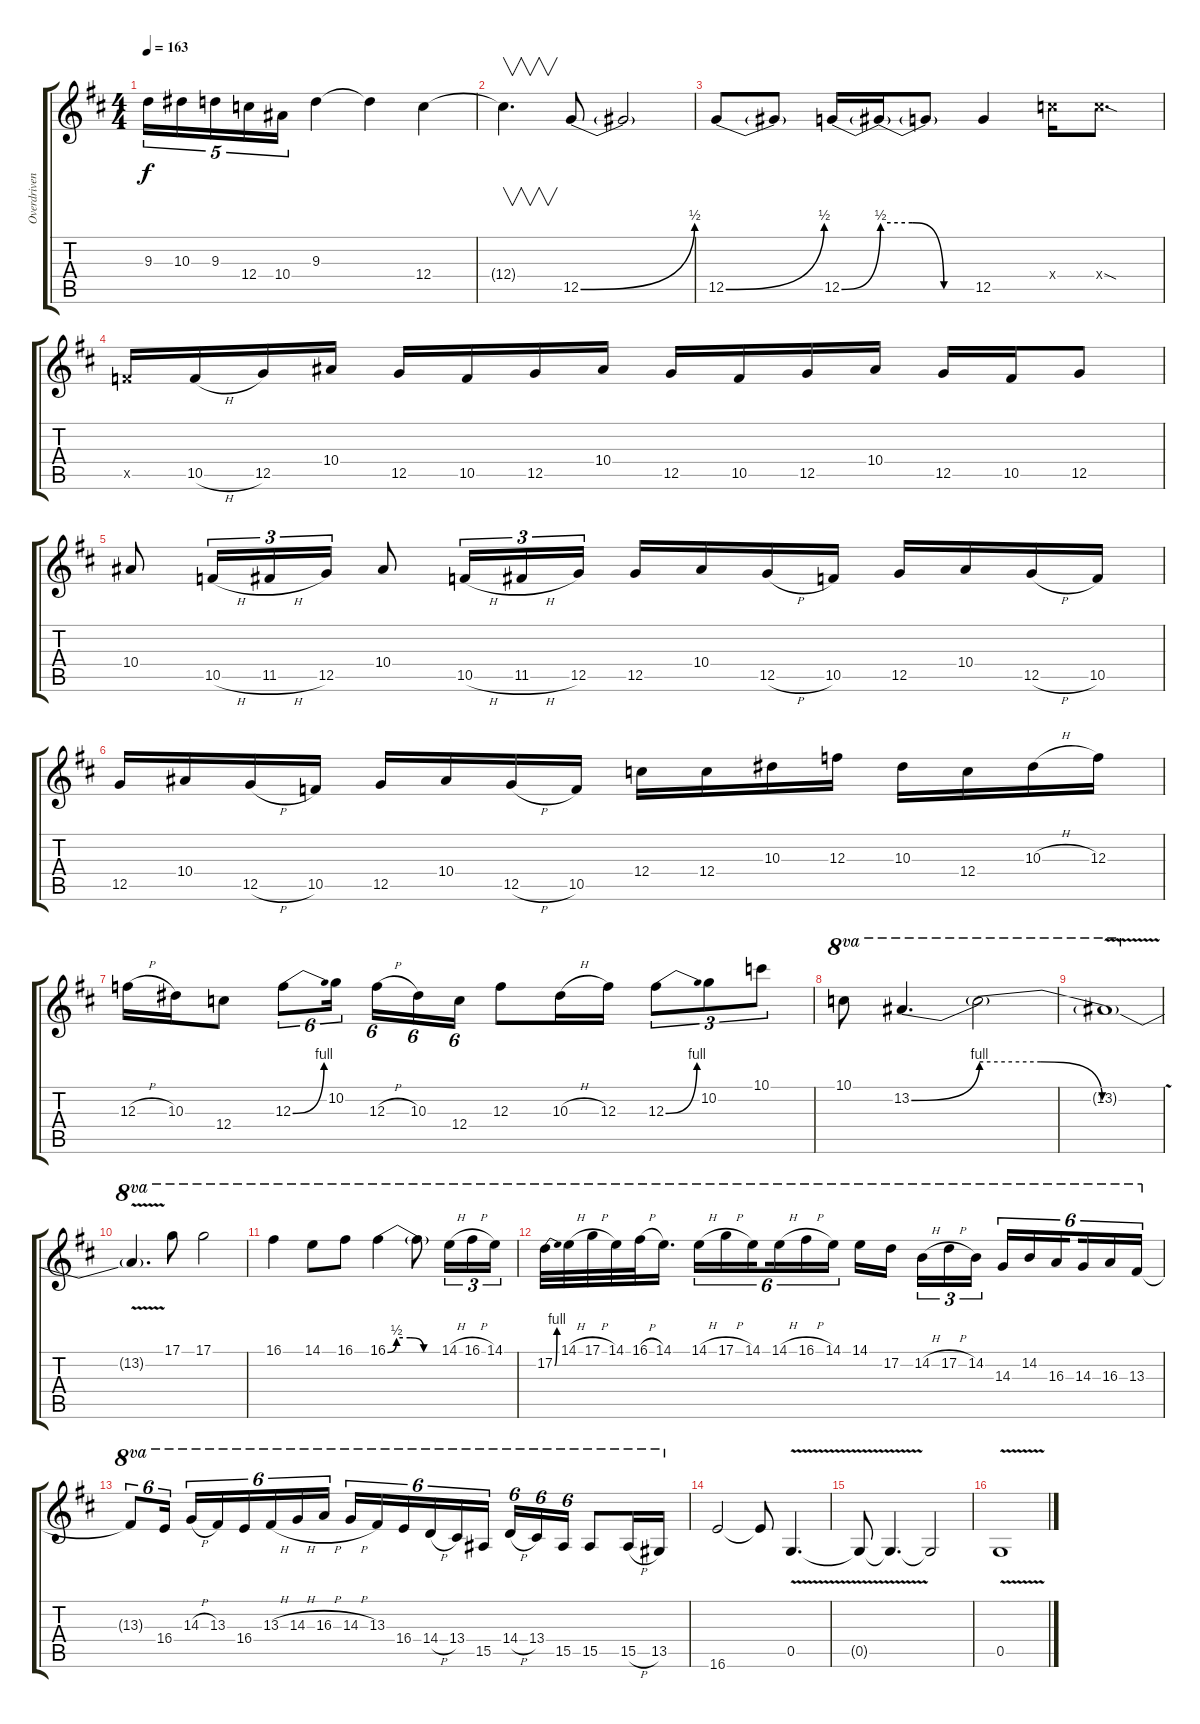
\track ("Overdriven" "Overdriven") {instrument overdrivenguitar}
\staff {score tabs}
\tuning (D4 A3 F3 C3 G2 C2) {hide}
\ts (4 4)
\tempo 163
\clef g2
\ks d
9.3.16{tu (5 4) dy f} 10.3.16{tu (5 4)} 9.3.16{tu (5 4)} 12.4.16{tu (5 4)} 10.4.16{tu (5 4)} 9.3.4 9.3{t}.4 12.4.4 |
12.4{t}.4{v d} 12.5{be (bend 0 0 60 2)}.8 12.5{t}.2 |
12.5{be (bend 0 0 60 2)}.8 12.5{t}.8 12.5{be (bend 0 0 60 2)}.16 12.5{be (custom 0 2 20 2 40 0 60 0) t}.16 12.5{t}.8 12.5.4 12.4{x}.16 12.4{sod x}.8{d} |
10.5{x}.16 10.5{h}.16 12.5.16 10.4.16 12.5.16 10.5.16 12.5.16 10.4.16 12.5.16 10.5.16 12.5.16 10.4.16 12.5.16 10.5.16 12.5.8 |
10.4.8 10.5{h}.16{tu (3 2)} 11.5{h}.16{tu (3 2)} 12.5.16{tu (3 2)} 10.4.8 10.5{h}.16{tu (3 2)} 11.5{h}.16{tu (3 2)} 12.5.16{tu (3 2)} 12.5.16 10.4.16 12.5{h}.16 10.5.16 12.5.16 10.4.16 12.5{h}.16 10.5.16 |
12.5.16 10.4.16 12.5{h}.16 10.5.16 12.5.16 10.4.16 12.5{h}.16 10.5.16 12.4.16 12.4.16 10.3.16 12.3.16 10.3.16 12.4.16 10.3{h}.16 12.3.16 |
12.3{h}.16 10.3.16 12.4.8 12.3{be (bend 0 0 60 4)}.8{tu (6 4)} 10.2.16{tu (6 4) beam splitsecondary} 12.3{h}.16{tu (6 4)} 10.3.16{tu (6 4)} 12.4.16{tu (6 4)} 12.3.8 10.3{h}.16 12.3.16 12.3{be (bend 0 0 60 4)}.8{tu (3 2)} 10.2.8{tu (3 2)} 10.1.8{tu (3 2)} |
10.1.8{ot 8va} 13.2{be (bend 0 0 60 4)}.4{d ot 8va} 13.2{be (custom 0 4 20 4 40 0 60 0) t}.2{ot 8va} |
13.2{v t}.1{ot 8va} |
13.2{t}.4{d ot 8va} 17.1.8{ot 8va} 17.1.2{ot 8va} |
16.1.4{ot 8va} 14.1.8{ot 8va} 16.1.8{ot 8va} 16.1{be (custom 0 0 10 2 25 2 40 0 60 0)}.4{ot 8va} 16.1{t}.8{ot 8va} 14.1{h}.16{tu (3 2) ot 8va} 16.1{h}.16{tu (3 2) ot 8va} 14.1.16{tu (3 2) ot 8va} |
17.2{be (bend 0 0 60 4)}.32{ot 8va} 14.1{h}.32{ot 8va} 17.1{h}.32{ot 8va} 14.1.32{ot 8va} 16.1{h}.32{ot 8va} 14.1.16{d ot 8va} 14.1{h}.16{tu (6 4) ot 8va} 17.1{h}.16{tu (6 4) ot 8va} 14.1.16{tu (6 4) ot 8va beam splitsecondary} 14.1{h}.16{tu (6 4) ot 8va} 16.1{h}.16{tu (6 4) ot 8va} 14.1.16{tu (6 4) ot 8va} 14.1.16{ot 8va} 17.2.16{ot 8va beam splitsecondary} 14.2{h}.16{tu (3 2) ot 8va} 17.2{h}.16{tu (3 2) ot 8va} 14.2.16{tu (3 2) ot 8va} 14.3.16{tu (6 4) ot 8va} 14.2.16{tu (6 4) ot 8va} 16.3.16{tu (6 4) ot 8va beam splitsecondary} 14.3.16{tu (6 4) ot 8va} 16.3.16{tu (6 4) ot 8va} 13.3.16{tu (6 4) ot 8va} |
13.3{t}.8{tu (6 4) ot 8va} 16.4.16{tu (6 4) ot 8va beam splitsecondary} 14.3{h}.16{tu (6 4) ot 8va} 13.3.16{tu (6 4) ot 8va} 16.4.16{tu (6 4) ot 8va} 13.3{h}.16{tu (6 4) ot 8va} 14.3{h}.16{tu (6 4) ot 8va} 16.3{h}.16{tu (6 4) ot 8va beam splitsecondary} 14.3{h}.16{tu (6 4) ot 8va} 13.3.16{tu (6 4) ot 8va} 16.4.16{tu (6 4) ot 8va} 14.4{h}.16{tu (6 4) ot 8va} 13.4.16{tu (6 4) ot 8va} 15.5.16{tu (6 4) ot 8va beam splitsecondary} 14.4{h}.16{tu (6 4) ot 8va} 13.4.16{tu (6 4) ot 8va} 15.5.16{tu (6 4) ot 8va} 15.5.8{ot 8va} 15.5{h}.16{ot 8va} 13.5.16{ot 8va} |
16.6.2 16.6{t}.8 0.5{v}.4{d} |
0.5{v t}.8 0.5{t}.4{d} 0.5{t}.2 |
0.5{v}.1
